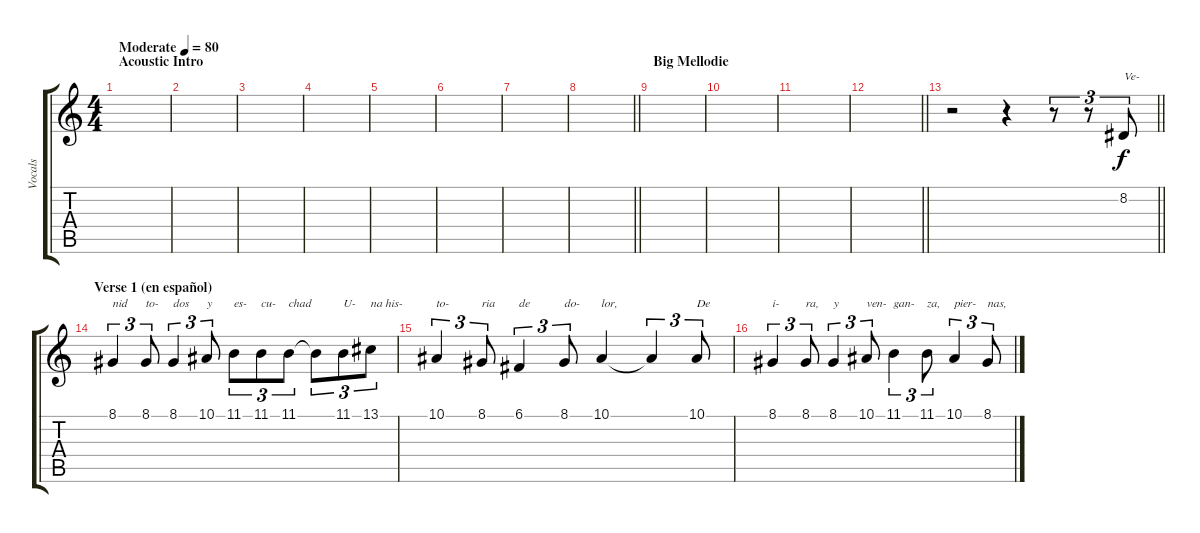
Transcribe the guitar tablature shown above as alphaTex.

\track ("Vocals" "Vocals") {instrument lead6voice}
\staff {score tabs}
\tuning (C4 G3 Eb3 Bb2 F2 C2) {hide}
\ts (4 4)
\section ("" "Acoustic Intro")
\tempo (80 "Moderate")
\clef g2
\ks c
|
|
|
|
|
|
|
\barLineRight lightlight
|
\section ("" "Big Mellodie")
|
|
|
\barLineRight lightlight
|
\barLineRight lightlight
r.2 r.4 r.8{tu (3 2)} r.8{tu (3 2)} 8.2.8{tu (3 2) txt "Ve-"} |
\section ("" "Verse 1 (en español)")
8.1.4{tu (3 2) txt "nid"} 8.1.8{tu (3 2) txt "to-"} 8.1.4{tu (3 2) txt "dos"} 10.1.8{tu (3 2) txt "y"} 11.1.8{tu (3 2) txt "es-"} 11.1.8{tu (3 2) txt "cu-"} 11.1.8{tu (3 2) txt "chad"} 11.1{t}.8{tu (3 2)} 11.1.8{tu (3 2) txt "U-"} 13.1.8{tu (3 2) txt "na his-"} |
10.1.4{tu (3 2) txt "to-"} 8.1.8{tu (3 2) txt "ria"} 6.1.4{tu (3 2) txt "de"} 8.1.8{tu (3 2) txt "do-"} 10.1.4{txt "lor,"} 10.1{t}.4{tu (3 2)} 10.1.8{tu (3 2) txt "De"} |
8.1.4{tu (3 2) txt "i-"} 8.1.8{tu (3 2) txt "ra,"} 8.1.4{tu (3 2) txt "y"} 10.1.8{tu (3 2) txt "ven-"} 11.1.4{tu (3 2) txt "gan-"} 11.1.8{tu (3 2) txt "za,"} 10.1.4{tu (3 2) txt "pier-"} 8.1.8{tu (3 2) txt "nas,"}
